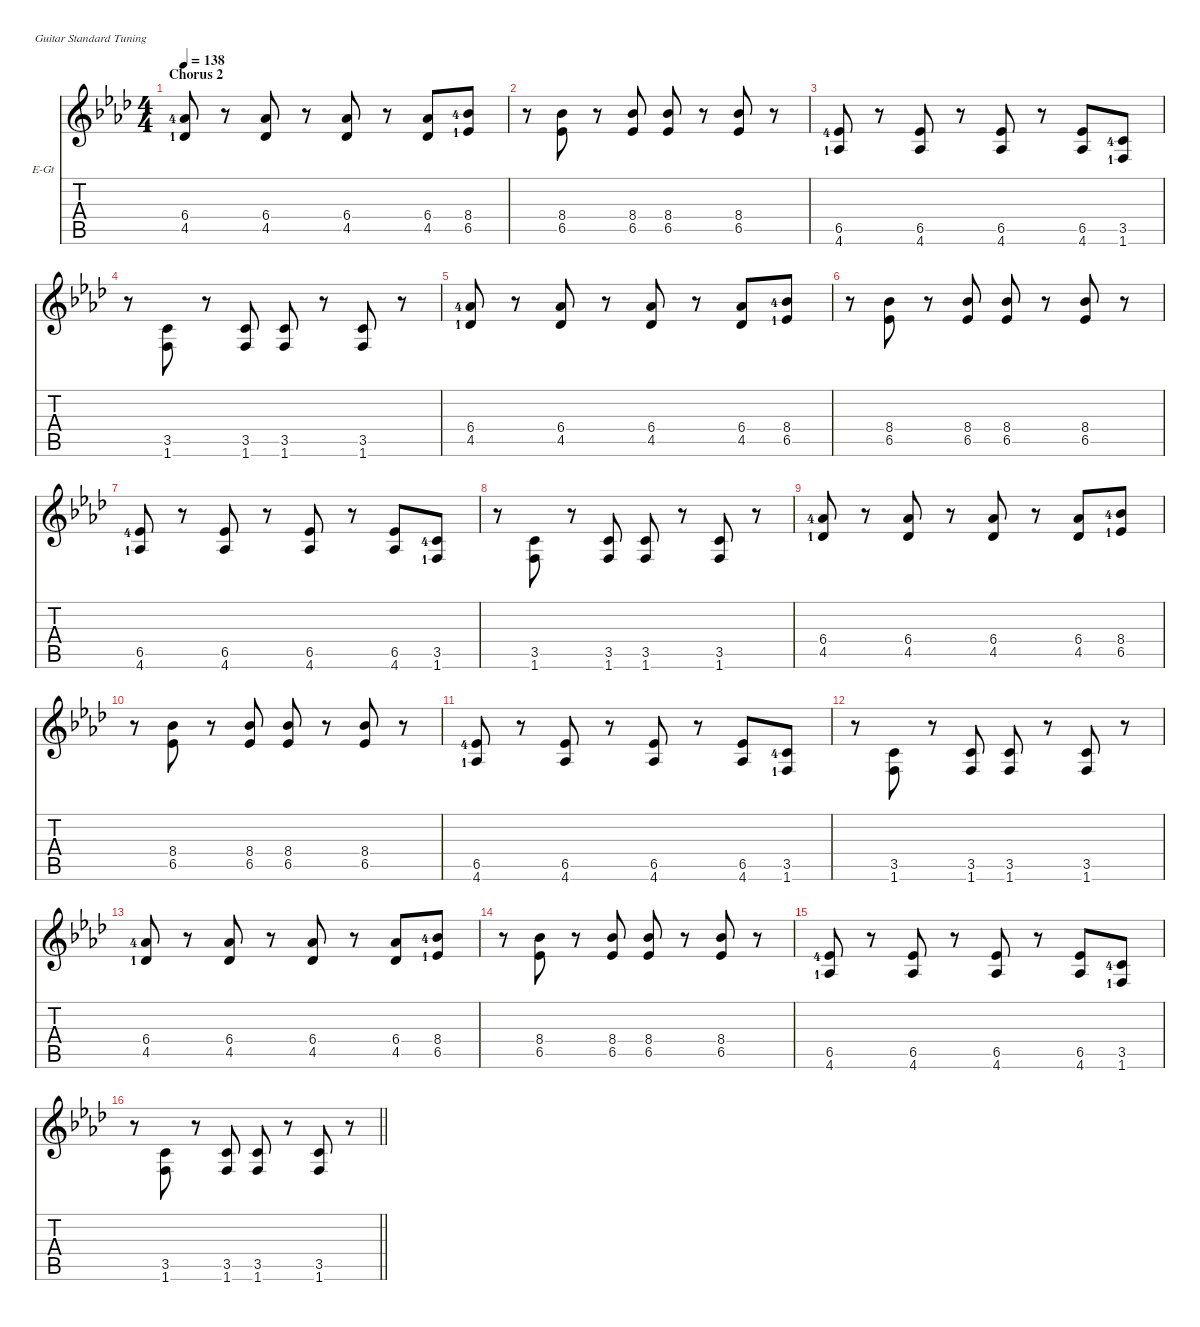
\defaultSystemsLayout 4
\hideDynamics
\bracketExtendMode nobrackets
\firstSystemTrackNameOrientation horizontal
\otherSystemsTrackNameOrientation horizontal
\track ("intermediate rhythm 06 UNUSED" "E-Gt") {instrument electricguitarclean}
\staff {score tabs}
\tuning (E4 B3 G3 D3 A2 E2)
\ts (4 4)
\section ("" "Chorus 2")
\tempo 138
\clef g2
\ks ab
(4.5{lf 2 acc b} 6.4{lf 5 acc b}).8{dy mf beam Up} r.8{beam Up} (4.5{acc b} 6.4{acc b}).8{beam Up} r.8{beam Up} (4.5{acc b} 6.4{acc b}).8{beam Up} r.8{beam Up} (4.5{acc b} 6.4{acc b}).8{beam Up} (6.5{lf 2 acc b} 8.4{lf 5 acc b}).8{beam Up} |
r.8{beam Down} (6.5{acc b} 8.4{acc b}).8{beam Up} r.8{beam Up} (6.5{acc b} 8.4{acc b}).8{beam Up} (6.5{acc b} 8.4{acc b}).8{beam Up} r.8{beam Up} (6.5{acc b} 8.4{acc b}).8{beam Up} r.8{beam Up} |
(4.6{lf 2 acc b} 6.5{lf 5 acc b}).8{beam Up} r.8{beam Up} (4.6{acc b} 6.5{acc b}).8{beam Up} r.8{beam Up} (4.6{acc b} 6.5{acc b}).8{beam Up} r.8{beam Up} (4.6{acc b} 6.5{acc b}).8{beam Up} (3.5{lf 5 acc forcenatural} 1.6{lf 2 acc forcenatural}).8{beam Up} |
r.8{beam Down} (1.6{acc forcenatural} 3.5{acc forcenatural}).8{beam Up} r.8{beam Up} (3.5{acc forcenatural} 1.6{acc forcenatural}).8{beam Up} (1.6{acc forcenatural} 3.5{acc forcenatural}).8{beam Up} r.8{beam Up} (3.5{acc forcenatural} 1.6{acc forcenatural}).8{beam Up} r.8{beam Up} |
(4.5{lf 2 acc b} 6.4{lf 5 acc b}).8{beam Up} r.8{beam Up} (4.5{acc b} 6.4{acc b}).8{beam Up} r.8{beam Up} (4.5{acc b} 6.4{acc b}).8{beam Up} r.8{beam Up} (4.5{acc b} 6.4{acc b}).8{beam Up} (6.5{lf 2 acc b} 8.4{lf 5 acc b}).8{beam Up} |
r.8{beam Down} (6.5{acc b} 8.4{acc b}).8{beam Up} r.8{beam Up} (6.5{acc b} 8.4{acc b}).8{beam Up} (6.5{acc b} 8.4{acc b}).8{beam Up} r.8{beam Up} (6.5{acc b} 8.4{acc b}).8{beam Up} r.8{beam Up} |
(4.6{lf 2 acc b} 6.5{lf 5 acc b}).8{beam Up} r.8{beam Up} (4.6{acc b} 6.5{acc b}).8{beam Up} r.8{beam Up} (4.6{acc b} 6.5{acc b}).8{beam Up} r.8{beam Up} (4.6{acc b} 6.5{acc b}).8{beam Up} (3.5{lf 5 acc forcenatural} 1.6{lf 2 acc forcenatural}).8{beam Up} |
r.8{beam Down} (1.6{acc forcenatural} 3.5{acc forcenatural}).8{beam Up} r.8{beam Up} (3.5{acc forcenatural} 1.6{acc forcenatural}).8{beam Up} (1.6{acc forcenatural} 3.5{acc forcenatural}).8{beam Up} r.8{beam Up} (3.5{acc forcenatural} 1.6{acc forcenatural}).8{beam Up} r.8{beam Up} |
(4.5{lf 2 acc b} 6.4{lf 5 acc b}).8{beam Up} r.8{beam Up} (4.5{acc b} 6.4{acc b}).8{beam Up} r.8{beam Up} (4.5{acc b} 6.4{acc b}).8{beam Up} r.8{beam Up} (4.5{acc b} 6.4{acc b}).8{beam Up} (6.5{lf 2 acc b} 8.4{lf 5 acc b}).8{beam Up} |
r.8{beam Down} (6.5{acc b} 8.4{acc b}).8{beam Up} r.8{beam Up} (6.5{acc b} 8.4{acc b}).8{beam Up} (6.5{acc b} 8.4{acc b}).8{beam Up} r.8{beam Up} (6.5{acc b} 8.4{acc b}).8{beam Up} r.8{beam Up} |
(4.6{lf 2 acc b} 6.5{lf 5 acc b}).8{beam Up} r.8{beam Up} (4.6{acc b} 6.5{acc b}).8{beam Up} r.8{beam Up} (4.6{acc b} 6.5{acc b}).8{beam Up} r.8{beam Up} (4.6{acc b} 6.5{acc b}).8{beam Up} (3.5{lf 5 acc forcenatural} 1.6{lf 2 acc forcenatural}).8{beam Up} |
r.8{beam Down} (1.6{acc forcenatural} 3.5{acc forcenatural}).8{beam Up} r.8{beam Up} (3.5{acc forcenatural} 1.6{acc forcenatural}).8{beam Up} (1.6{acc forcenatural} 3.5{acc forcenatural}).8{beam Up} r.8{beam Up} (3.5{acc forcenatural} 1.6{acc forcenatural}).8{beam Up} r.8{beam Up} |
(4.5{lf 2 acc b} 6.4{lf 5 acc b}).8{beam Up} r.8{beam Up} (4.5{acc b} 6.4{acc b}).8{beam Up} r.8{beam Up} (4.5{acc b} 6.4{acc b}).8{beam Up} r.8{beam Up} (4.5{acc b} 6.4{acc b}).8{beam Up} (6.5{lf 2 acc b} 8.4{lf 5 acc b}).8{beam Up} |
r.8{beam Down} (6.5{acc b} 8.4{acc b}).8{beam Up} r.8{beam Up} (6.5{acc b} 8.4{acc b}).8{beam Up} (6.5{acc b} 8.4{acc b}).8{beam Up} r.8{beam Up} (6.5{acc b} 8.4{acc b}).8{beam Up} r.8{beam Up} |
(4.6{lf 2 acc b} 6.5{lf 5 acc b}).8{beam Up} r.8{beam Up} (4.6{acc b} 6.5{acc b}).8{beam Up} r.8{beam Up} (4.6{acc b} 6.5{acc b}).8{beam Up} r.8{beam Up} (4.6{acc b} 6.5{acc b}).8{beam Up} (3.5{lf 5 acc forcenatural} 1.6{lf 2 acc forcenatural}).8{beam Up} |
\barLineRight lightlight
r.8{beam Down} (1.6{acc forcenatural} 3.5{acc forcenatural}).8{beam Up} r.8{beam Up} (3.5{acc forcenatural} 1.6{acc forcenatural}).8{beam Up} (1.6{acc forcenatural} 3.5{acc forcenatural}).8{beam Up} r.8{beam Up} (3.5{acc forcenatural} 1.6{acc forcenatural}).8{beam Up} r.8{beam Up}
